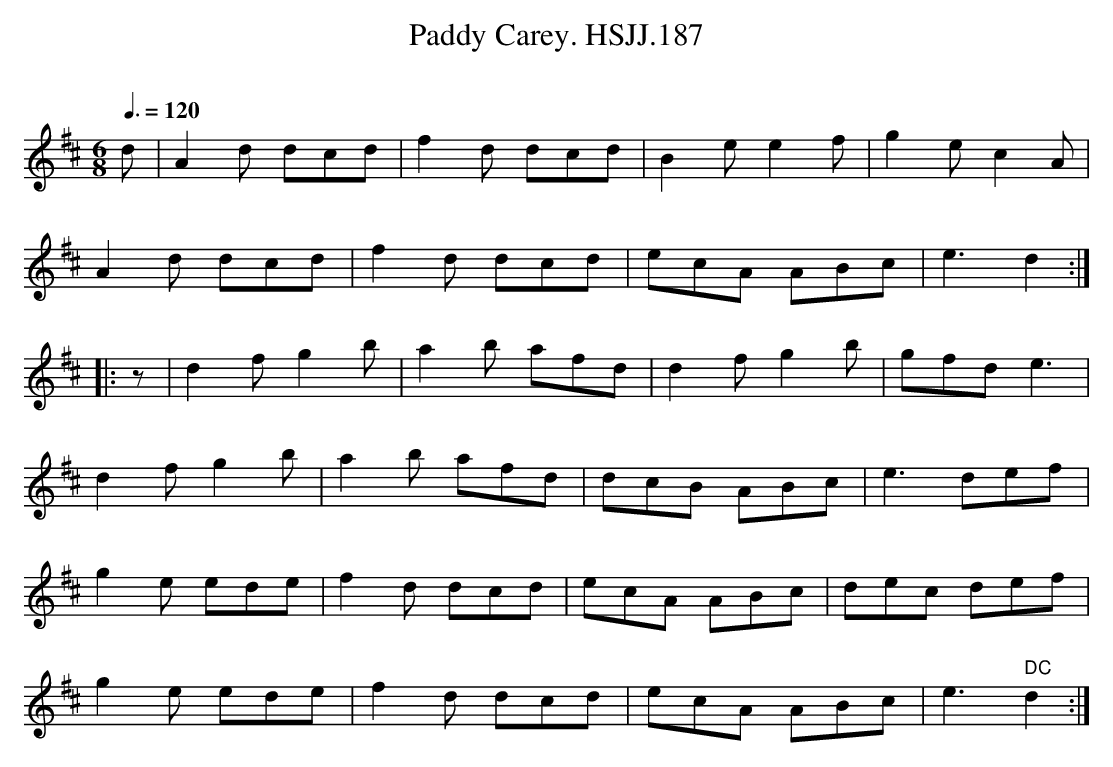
X:1
T:Paddy Carey. HSJJ.187
M:6/8
L:1/8
Q:3/8=120
O:
K:D
d|A2d dcd|f2d dcd|B2ee2f|g2ec2A|
A2d dcd|f2d dcd|ecA ABc|e3d2:|
|:z|d2fg2b|a2b afd|d2fg2b|gfde3|
d2fg2b|a2b afd|dcB ABc|e3def|
g2e ede|f2d dcd|ecA ABc|dec def|
g2e ede|f2d dcd|ecA ABc|e3" DC"d2:|
